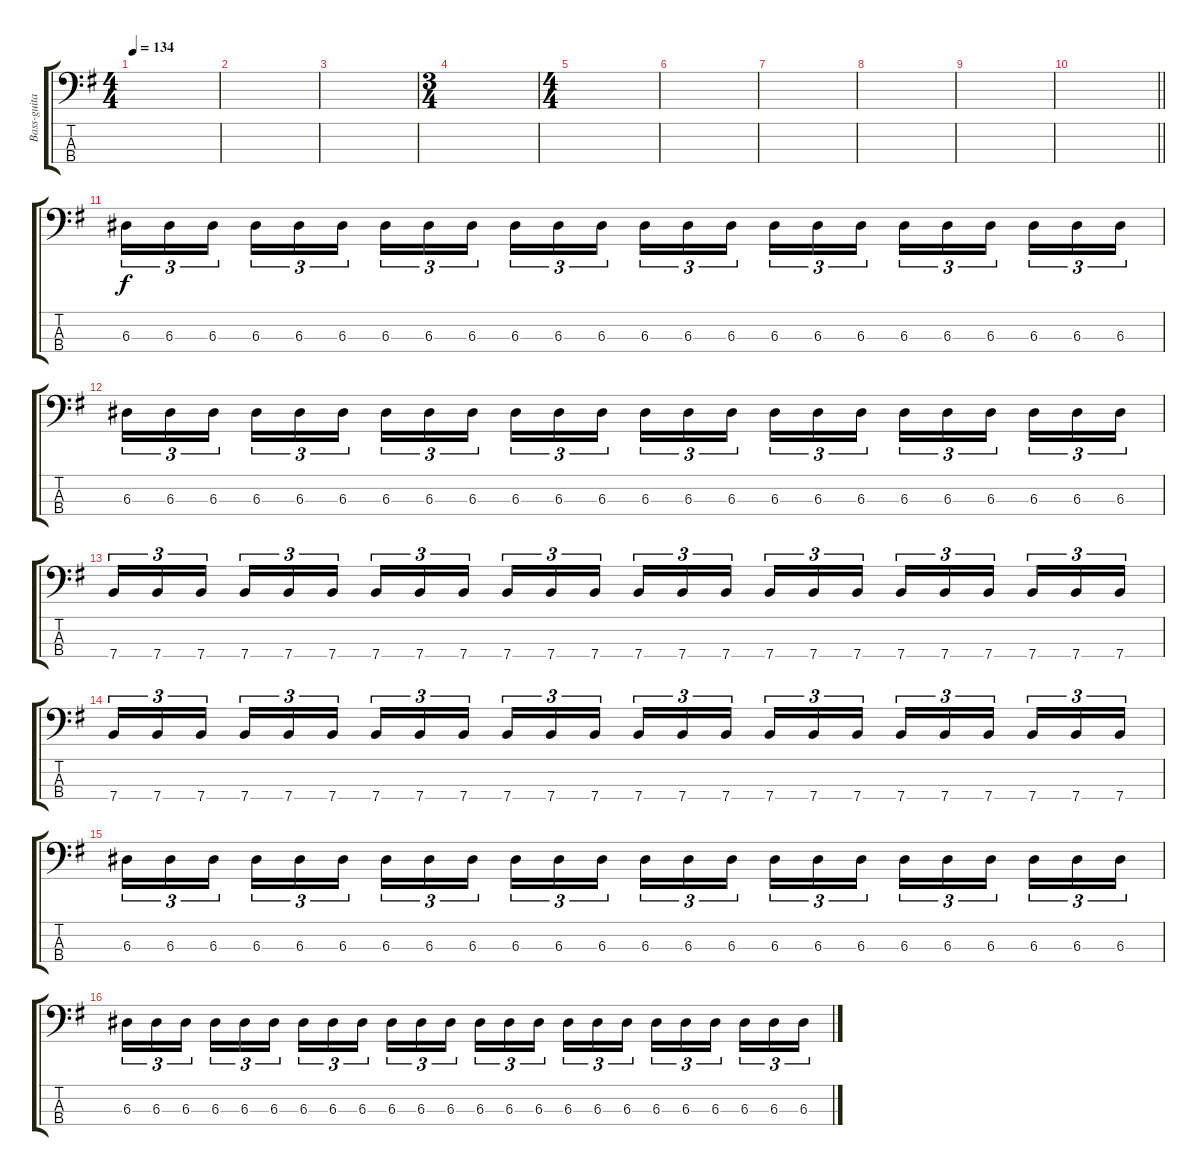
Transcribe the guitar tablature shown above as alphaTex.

\track ("Bass-guitar - Snowy Shaw" "Bass-guita") {instrument electricbasspick}
\staff {score tabs}
\tuning (G2 D2 A1 E1) {hide}
\ts (4 4)
\section ("" "")
\tempo 134
\clef f4
\ks g
|
|
|
\ts (3 4)
|
\ts (4 4)
|
|
|
|
|
\barLineRight lightlight
|
\section ("" "")
6.3.16{tu (3 2)} 6.3.16{tu (3 2)} 6.3.16{tu (3 2)} 6.3.16{tu (3 2)} 6.3.16{tu (3 2)} 6.3.16{tu (3 2)} 6.3.16{tu (3 2)} 6.3.16{tu (3 2)} 6.3.16{tu (3 2)} 6.3.16{tu (3 2)} 6.3.16{tu (3 2)} 6.3.16{tu (3 2)} 6.3.16{tu (3 2)} 6.3.16{tu (3 2)} 6.3.16{tu (3 2)} 6.3.16{tu (3 2)} 6.3.16{tu (3 2)} 6.3.16{tu (3 2)} 6.3.16{tu (3 2)} 6.3.16{tu (3 2)} 6.3.16{tu (3 2)} 6.3.16{tu (3 2)} 6.3.16{tu (3 2)} 6.3.16{tu (3 2)} |
6.3.16{tu (3 2)} 6.3.16{tu (3 2)} 6.3.16{tu (3 2)} 6.3.16{tu (3 2)} 6.3.16{tu (3 2)} 6.3.16{tu (3 2)} 6.3.16{tu (3 2)} 6.3.16{tu (3 2)} 6.3.16{tu (3 2)} 6.3.16{tu (3 2)} 6.3.16{tu (3 2)} 6.3.16{tu (3 2)} 6.3.16{tu (3 2)} 6.3.16{tu (3 2)} 6.3.16{tu (3 2)} 6.3.16{tu (3 2)} 6.3.16{tu (3 2)} 6.3.16{tu (3 2)} 6.3.16{tu (3 2)} 6.3.16{tu (3 2)} 6.3.16{tu (3 2)} 6.3.16{tu (3 2)} 6.3.16{tu (3 2)} 6.3.16{tu (3 2)} |
7.4.16{tu (3 2)} 7.4.16{tu (3 2)} 7.4.16{tu (3 2)} 7.4.16{tu (3 2)} 7.4.16{tu (3 2)} 7.4.16{tu (3 2)} 7.4.16{tu (3 2)} 7.4.16{tu (3 2)} 7.4.16{tu (3 2)} 7.4.16{tu (3 2)} 7.4.16{tu (3 2)} 7.4.16{tu (3 2)} 7.4.16{tu (3 2)} 7.4.16{tu (3 2)} 7.4.16{tu (3 2)} 7.4.16{tu (3 2)} 7.4.16{tu (3 2)} 7.4.16{tu (3 2)} 7.4.16{tu (3 2)} 7.4.16{tu (3 2)} 7.4.16{tu (3 2)} 7.4.16{tu (3 2)} 7.4.16{tu (3 2)} 7.4.16{tu (3 2)} |
7.4.16{tu (3 2)} 7.4.16{tu (3 2)} 7.4.16{tu (3 2)} 7.4.16{tu (3 2)} 7.4.16{tu (3 2)} 7.4.16{tu (3 2)} 7.4.16{tu (3 2)} 7.4.16{tu (3 2)} 7.4.16{tu (3 2)} 7.4.16{tu (3 2)} 7.4.16{tu (3 2)} 7.4.16{tu (3 2)} 7.4.16{tu (3 2)} 7.4.16{tu (3 2)} 7.4.16{tu (3 2)} 7.4.16{tu (3 2)} 7.4.16{tu (3 2)} 7.4.16{tu (3 2)} 7.4.16{tu (3 2)} 7.4.16{tu (3 2)} 7.4.16{tu (3 2)} 7.4.16{tu (3 2)} 7.4.16{tu (3 2)} 7.4.16{tu (3 2)} |
6.3.16{tu (3 2)} 6.3.16{tu (3 2)} 6.3.16{tu (3 2)} 6.3.16{tu (3 2)} 6.3.16{tu (3 2)} 6.3.16{tu (3 2)} 6.3.16{tu (3 2)} 6.3.16{tu (3 2)} 6.3.16{tu (3 2)} 6.3.16{tu (3 2)} 6.3.16{tu (3 2)} 6.3.16{tu (3 2)} 6.3.16{tu (3 2)} 6.3.16{tu (3 2)} 6.3.16{tu (3 2)} 6.3.16{tu (3 2)} 6.3.16{tu (3 2)} 6.3.16{tu (3 2)} 6.3.16{tu (3 2)} 6.3.16{tu (3 2)} 6.3.16{tu (3 2)} 6.3.16{tu (3 2)} 6.3.16{tu (3 2)} 6.3.16{tu (3 2)} |
6.3.16{tu (3 2)} 6.3.16{tu (3 2)} 6.3.16{tu (3 2)} 6.3.16{tu (3 2)} 6.3.16{tu (3 2)} 6.3.16{tu (3 2)} 6.3.16{tu (3 2)} 6.3.16{tu (3 2)} 6.3.16{tu (3 2)} 6.3.16{tu (3 2)} 6.3.16{tu (3 2)} 6.3.16{tu (3 2)} 6.3.16{tu (3 2)} 6.3.16{tu (3 2)} 6.3.16{tu (3 2)} 6.3.16{tu (3 2)} 6.3.16{tu (3 2)} 6.3.16{tu (3 2)} 6.3.16{tu (3 2)} 6.3.16{tu (3 2)} 6.3.16{tu (3 2)} 6.3.16{tu (3 2)} 6.3.16{tu (3 2)} 6.3.16{tu (3 2)}
